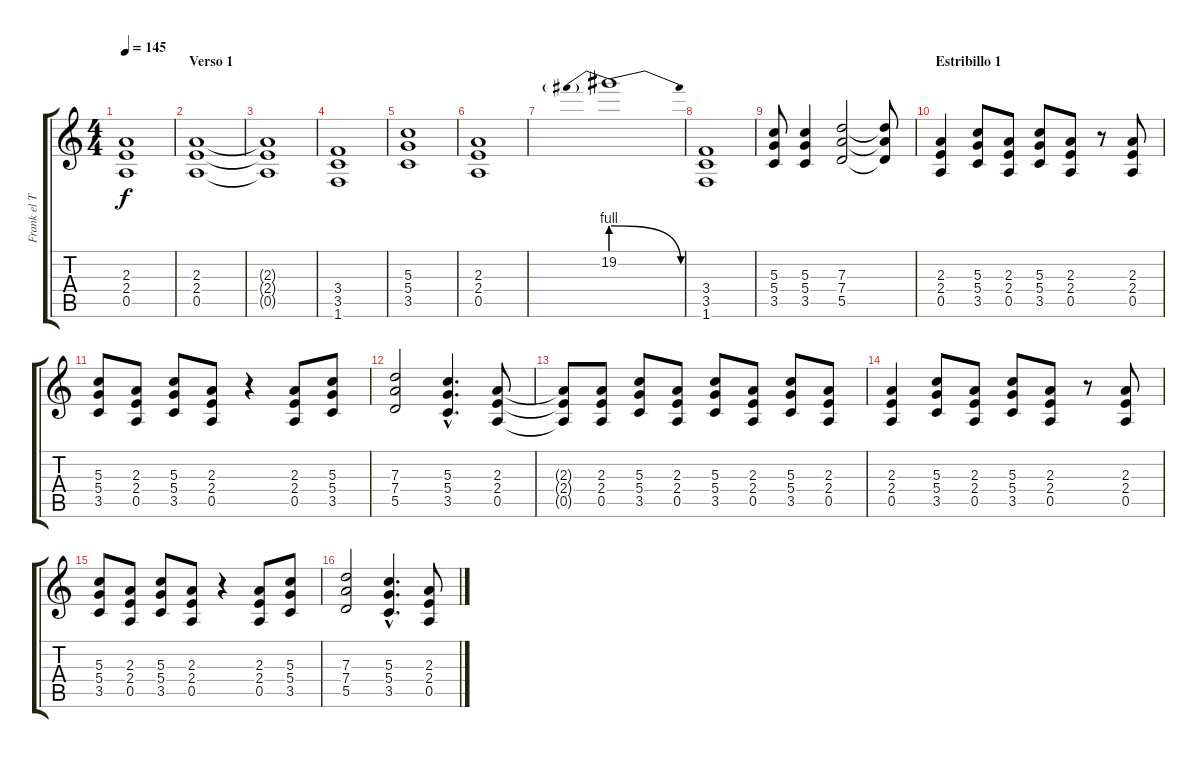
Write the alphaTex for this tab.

\track ("Frank el Tachas" "Frank el T") {instrument distortionguitar}
\staff {score tabs}
\tuning (E4 B3 G3 D3 A2 E2) {hide}
\ts (4 4)
\tempo 145
\clef g2
\ks c
(2.3{t} 2.4{t} 0.5{t}).1{dy f} |
\section ("" "Verso 1")
(2.3 2.4 0.5).1 |
(2.3{t} 2.4{t} 0.5{t}).1 |
(3.4 3.5 1.6).1 |
(5.3 5.4 3.5).1 |
(2.3 2.4 0.5).1 |
19.2{be (prebendrelease 0 4 60 0)}.1 |
(3.4 3.5 1.6).1 |
(5.3 5.4 3.5).8 (5.3 5.4 3.5).4 (7.3 7.4 5.5).2 (7.3{t} 7.4{t} 5.5{t}).8 |
\section ("" "Estribillo 1")
(2.3 2.4 0.5).4 (5.3 5.4 3.5).8 (2.3 2.4 0.5).8 (5.3 5.4 3.5).8 (2.3 2.4 0.5).8 r.8 (2.3 2.4 0.5).8 |
(5.3 5.4 3.5).8 (2.3 2.4 0.5).8 (5.3 5.4 3.5).8 (2.3 2.4 0.5).8 r.4 (2.3 2.4 0.5).8 (5.3 5.4 3.5).8 |
(7.3 7.4 5.5).2 (5.3{hac} 5.4{hac} 3.5{hac}).4{d} (2.3 2.4 0.5).8 |
(2.3{t} 2.4{t} 0.5{t}).8 (2.3 2.4 0.5).8 (5.3 5.4 3.5).8 (2.3 2.4 0.5).8 (5.3 5.4 3.5).8 (2.3 2.4 0.5).8 (5.3 5.4 3.5).8 (2.3 2.4 0.5).8 |
(2.3 2.4 0.5).4 (5.3 5.4 3.5).8 (2.3 2.4 0.5).8 (5.3 5.4 3.5).8 (2.3 2.4 0.5).8 r.8 (2.3 2.4 0.5).8 |
(5.3 5.4 3.5).8 (2.3 2.4 0.5).8 (5.3 5.4 3.5).8 (2.3 2.4 0.5).8 r.4 (2.3 2.4 0.5).8 (5.3 5.4 3.5).8 |
(7.3 7.4 5.5).2 (5.3{hac} 5.4{hac} 3.5{hac}).4{d} (2.3 2.4 0.5).8
